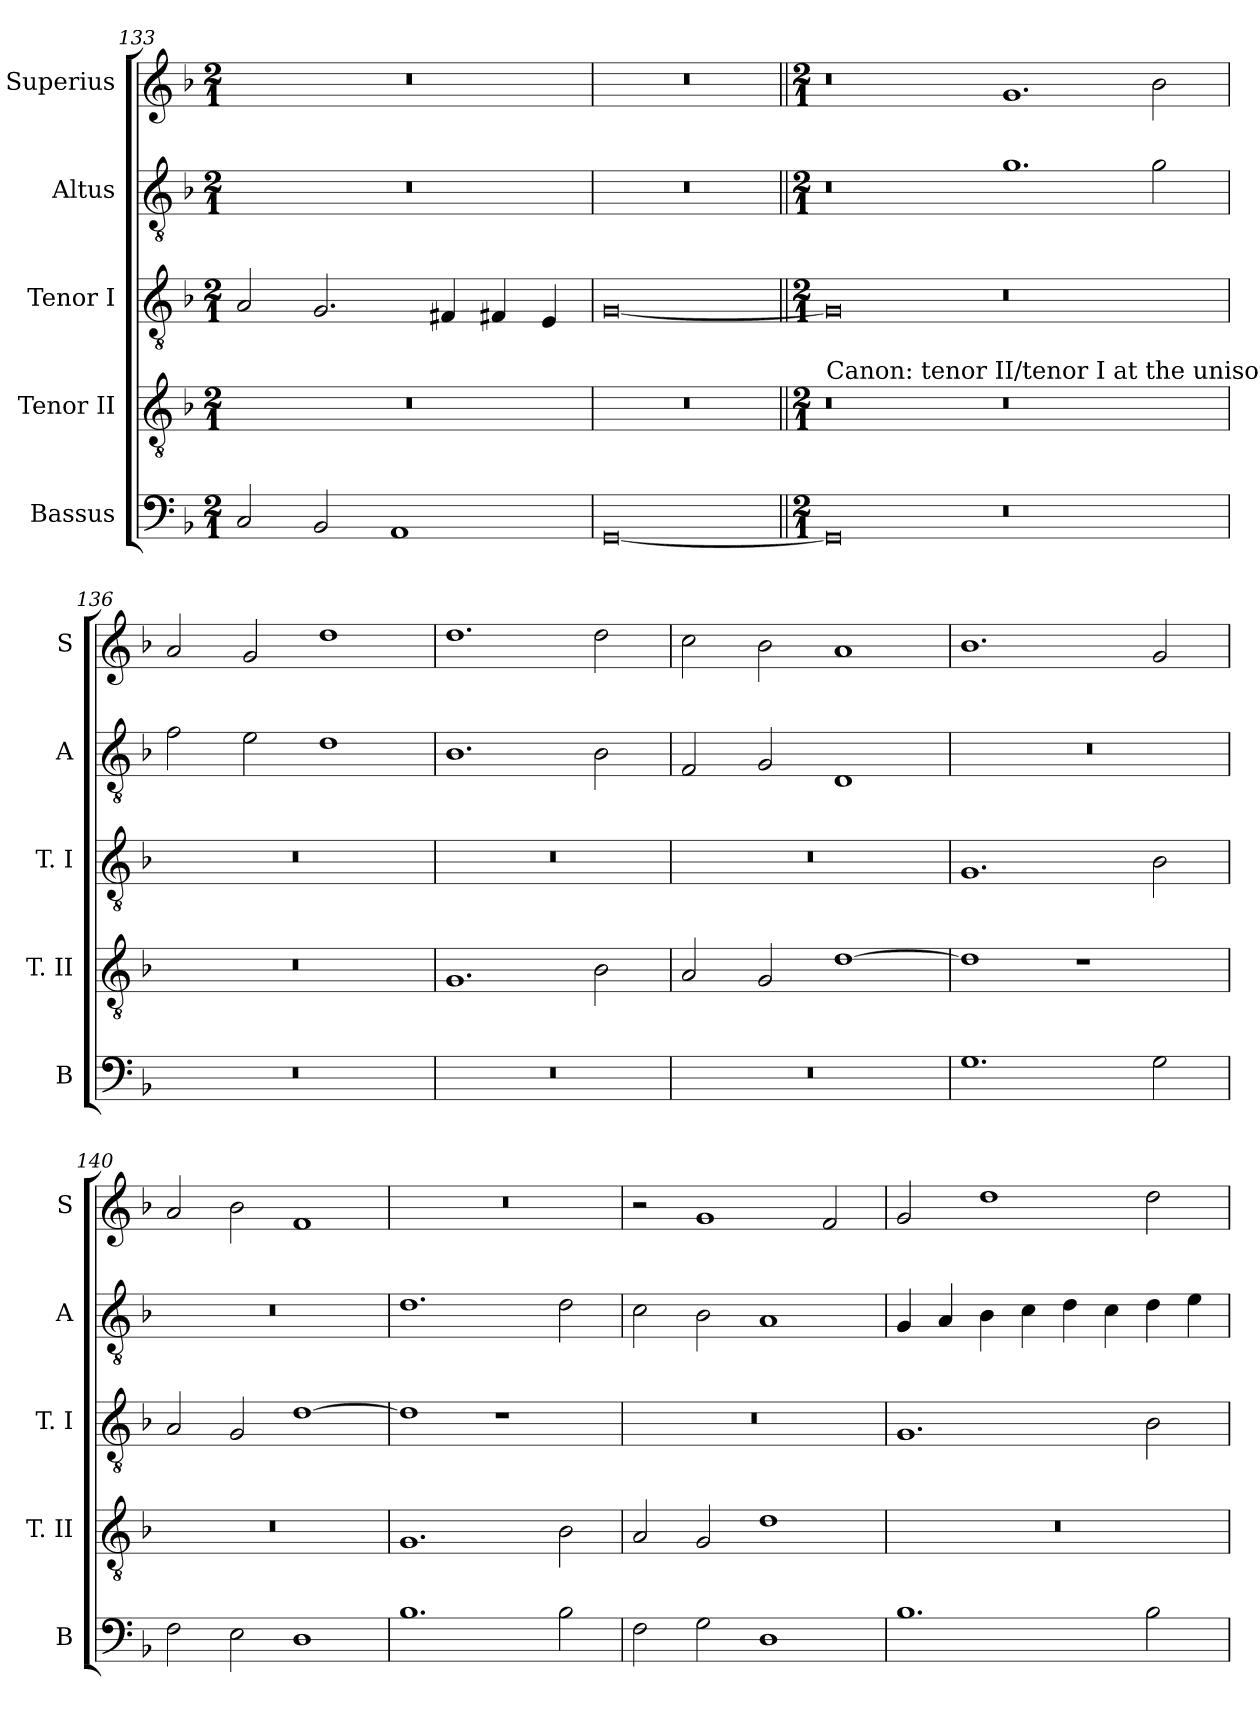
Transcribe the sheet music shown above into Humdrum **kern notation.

**kern	**kern	**kern	**kern	**kern
*part5	*part4	*part3	*part2	*part1
*staff5	*staff4	*staff3	*staff2	*staff1
*I"Bassus	*I"Tenor II	*I"Tenor I	*I"Altus	*I"Superius
*I'B	*I'T. II	*I'T. I	*I'A	*I'S
*clefF4	*clefGv2	*clefGv2	*clefGv2	*clefG2
*k[b-]	*k[b-]	*k[b-]	*k[b-]	*k[b-]
*F:	*F:	*F:	*F:	*F:
*M2/1	*M2/1	*M2/1	*M2/1	*M2/1
=133	=133	=133	=133	=133
2C	0r	2A	0r	0r
2BB-	.	2.G	.	.
1AA	.	.	.	.
.	.	4F#X	.	.
.	.	4F#X	.	.
.	.	4E	.	.
=134	=134	=134	=134	=134
[0GG	0r	[0G	0r	0r
=135||	=135||	=135||	=135||	=135||
*M2/1	*M2/1	*M2/1	*M2/1	*M2/1
!	!LO:TX:a:t=Canon&colon; tenor II/tenor I at the unison	!	!	!
0GG]	0r	0G]	0r	0r
0r	0r	0r	1.g	1.g
.	.	.	2g	2b-
=136	=136	=136	=136	=136
0r	0r	0r	2f	2a
.	.	.	2e	2g
.	.	.	1d	1dd
=137	=137	=137	=137	=137
0r	1.G	0r	1.B-	1.dd
.	2B-	.	2B-	2dd
=138	=138	=138	=138	=138
0r	2A	0r	2F	2cc
.	2G	.	2G	2b-
.	[1d	.	1D	1a
=139	=139	=139	=139	=139
1.G	1d]	1.G	0r	1.b-
.	1r	.	.	.
2G	.	2B-	.	2g
=140	=140	=140	=140	=140
2F	0r	2A	0r	2a
2E	.	2G	.	2b-
1D	.	[1d	.	1f
=141	=141	=141	=141	=141
1.B-	1.G	1d]	1.d	0r
.	.	1r	.	.
2B-	2B-	.	2d	.
=142	=142	=142	=142	=142
2F	2A	0r	2c	2r
2G	2G	.	2B-	1g
1D	1d	.	1A	.
.	.	.	.	2f
=143	=143	=143	=143	=143
1.B-	0r	1.G	4G	2g
.	.	.	4A	.
.	.	.	4B-	1dd
.	.	.	4c	.
.	.	.	4d	.
.	.	.	4c	.
2B-	.	2B-	4d	2dd
.	.	.	4e	.
=	=	=	=	=
*-	*-	*-	*-	*-
